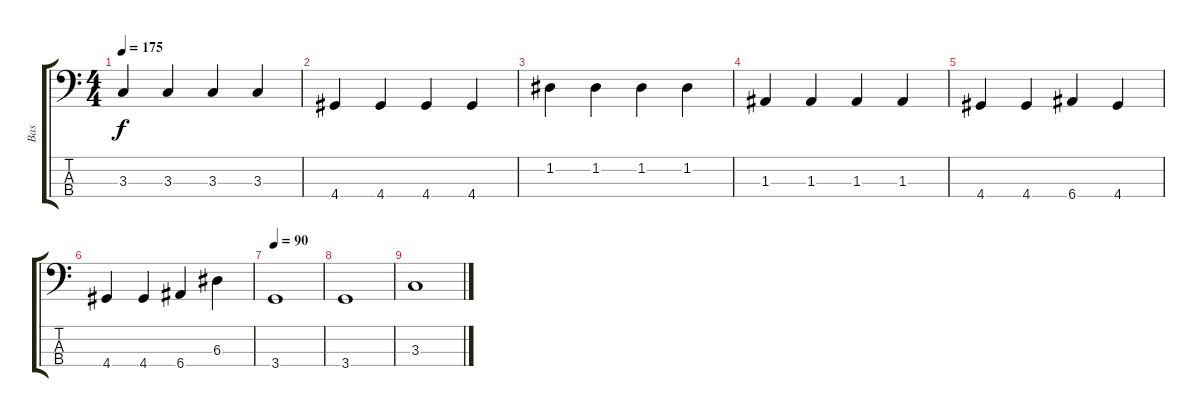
\track ("Bas" "Bas") {instrument electricbasspick}
\staff {score tabs}
\tuning (G2 D2 A1 E1) {hide}
\ts (4 4)
\tempo 175
\clef f4
\ks c
3.3.4{dy f} 3.3.4 3.3.4 3.3.4 |
4.4.4 4.4.4 4.4.4 4.4.4 |
1.2.4 1.2.4 1.2.4 1.2.4 |
1.3.4 1.3.4 1.3.4 1.3.4 |
4.4.4 4.4.4 6.4.4 4.4.4 |
4.4.4 4.4.4 6.4.4 6.3.4 |
\tempo 90
3.4.1 |
3.4.1 |
3.3.1
